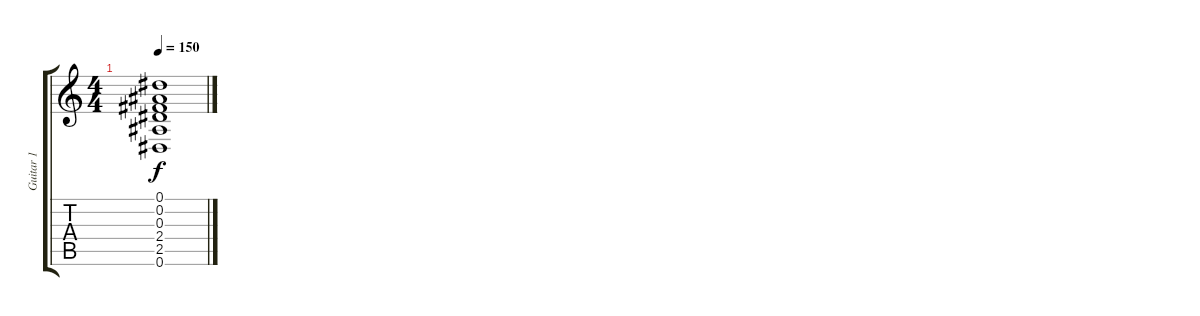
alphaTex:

\track ("Guitar 1" "Guitar 1") {instrument acousticguitarsteel}
\staff {score tabs}
\tuning (Eb4 Bb3 Gb3 Db3 Ab2 Eb2) {hide}
\ts (4 4)
\tempo 150
\clef g2
\ks c
(0.1 0.2 0.3 2.4 2.5 0.6).1{dy f}
